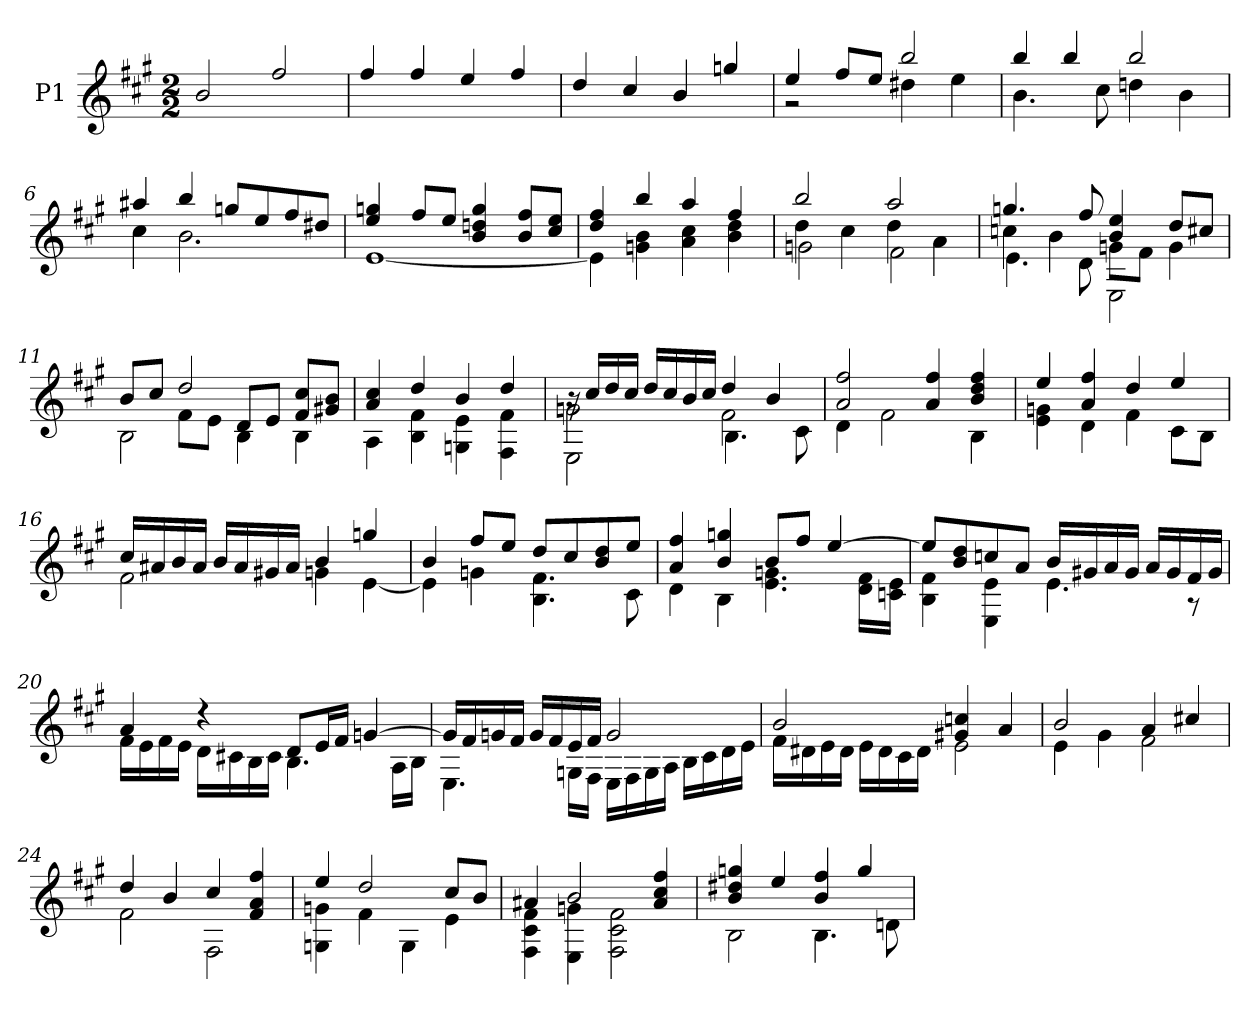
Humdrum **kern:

**kern
*part1
*staff1
*I"P1
!!LO:PB:g=z
*clefG2
*ITrd7c12
*k[f#c#g#]
*A:
*M2/2
*MM72
=1
2Bi/
2f#i/
=2
4f#i/
4f#i/
4ei/
4f#i/
=3
4di/
4c#i/
4Bi/
4gni/
=4
*^
4ei/	2r
8f#i/L	.
8ei/J	.
2bi/	4d#Xi\
.	4ei\
=5	=5
4bi/	4.Bi\
4bi/	.
.	8c#i\
2bi/	4dni\
.	4Bi\
!!LO:LB:g=z	!!
=6	=6
4a#Xi/	4c#i\
4bi/	2.Bi\
8gni/L	.
8ei/	.
8f#i/	.
8d#Xi/J	.
=7	=7
4ei/ 4gni	[1Ei
8f#i/L	.
8ei/J	.
4Bi/ 4dni 4gi	.
8Bi/ 8f#iL	.
8c#i/ 8eiJ	.
=8	=8
4di/ 4f#i	4Ei\]
4bi/	4Gni\ 4Bi
4ai/	4Ai\ 4c#i
4f#i/	4Bi\ 4di
=9	=9
*	*^
2bi/	4di\	2Gni\
.	4c#i\	.
2ai/	4di\	2F#i\
.	4Ai\	.
=10	=10	=10
4.gni/	4cni\	4.Ei\
.	4Bi\	.
8f#i/	.	8Di\
4Bi/ 4ei	8Gni\L	2EEi\
.	8F#i\J	.
8di/L	4Gi\	.
8c#Xi/J	.	.
!!LO:LB:g=z	!!	!!
=11	=11	=11
8Bi/L	4ryy	2BBi\
8c#i/J	.	.
2di/	8F#i\L	.
.	8Ei\J	.
.	8Di/L	4BBi\
.	8Ei/J	.
8F#i/ 8c#iL	4ryy	4BBi\
8G#Xi/ 8BiJ	.	.
*	*v	*v
=12	=12
4Ai/ 4c#i	4AAi\
4di/	4BBi\ 4F#i
4Bi/	4GGni\ 4Ei
4di/	4FF#i\ 4F#i
=13	=13
*	*^
16r	2Gni\	2EEi\
16c#i/LL	.	.
16di/	.	.
16c#i/JJ	.	.
16di/LL	.	.
16c#i/	.	.
16Bi/	.	.
16c#i/JJ	.	.
4di/	2F#i\	4.BBi\
4Bi/	.	.
.	.	8C#i\
*	*v	*v
=14	=14
2Ai/ 2f#i	4Di\
.	2F#i\
4Ai/ 4f#i	.
4Bi/ 4di 4f#i	4BBi\
!!LO:LB:g=z	!!
=15	=15
4ei/	4Ei\ 4Gni
4Ai/ 4f#i	4Di\
4di/	4F#i\
4ei/	8C#i\L
.	8BBi\J
=16	=16
16c#i/LL	2F#i\
16A#Xi/	.
16Bi/	.
16A#i/JJ	.
16Bi/LL	.
16A#i/	.
16G#Xi/	.
16A#i/JJ	.
4Bi/	4Gni\
4gni/	[4Ei\
=17	=17
4Bi/	4Ei\]
8f#i/L	4Gni\
8ei/J	.
8di/L	4.BBi\ 4.F#i
8c#i/	.
8Bi/ 8di	.
8ei/J	8C#i\
=18	=18
4Ai/ 4f#i	4Di\
4Bi/ 4gni	4BBi\
8Bi/L	4.Ei\ 4.Gni
8f#i/J	.
[4ei/	.
.	16Di\ 16F#iLL
.	16Cni\ 16EiJJ
!!LO:LB:g=z	!!
=19	=19
8ei/L]	4BBi\ 4F#i
8Bi/ 8di	.
8cni/	4EEi\ 4Ei
8Ai/J	.
16Bi/LL	4.Ei\
16G#Xi/	.
16Ai/	.
16G#i/JJ	.
16Ai/LL	.
16G#i/	.
16F#i/	8r
16G#i/JJ	.
=20	=20
4Ai/	16F#i\LL
.	16Ei\
.	16F#i\
.	16Ei\JJ
4r	16Di\LL
.	16C#Xi\
.	16BBi\
.	16C#i\JJ
8Di/L	4.BBi\
16Ei/L	.
16F#i/JJ	.
[4Gni/	.
.	16AAi\LL
.	16BBi\JJ
!!LO:LB:g=z	!!
=21	=21
16Gi/LL]	4.EEi\
16F#i/	.
16Gni/	.
16F#i/JJ	.
16Gi/LL	.
16F#i/	.
16Ei/	16GGni\LL
16F#i/JJ	16FF#i\JJ
2Gi/	16EEi\LL
.	16FF#i\
.	16GGi\
.	16AAi\JJ
.	16BBi\LL
.	16C#i\
.	16Di\
.	16Ei\JJ
=22	=22
2Bi/	16F#i\LL
.	16D#Xi\
.	16Ei\
.	16D#i\JJ
.	16Ei\LL
.	16D#i\
.	16C#i\
.	16D#i\JJ
4G#Xi/ 4cni	2Ei\
4Ai/	.
=23	=23
2Bi/	4Ei\
.	4G#i\
4Ai/	2F#i\
4c#Xi/	.
!!LO:LB:g=z	!!
=24	=24
4di/	2F#i\
4Bi/	.
4c#i/	2FF#i\
4F#i/ 4Ai 4f#i	.
=25	=25
4ei/	4GGni\ 4Gni
2di/	4F#i\
.	4GGi\
8c#i/L	4Ei\
8Bi/J	.
=26	=26
4A#Xi/	4FF#i\ 4C#i 4F#i
2Bi/	4EEi\ 4Gni
.	2FF#i\ 2C#i 2F#i
4A#i/ 4c#i 4f#i	.
=27	=27
4Bi/ 4d#Xi 4gni	2BBi\
4ei/	.
4Bi/ 4f#i	4.BBi\
4gi/	.
.	8Dni\
*v	*v
=
*-
